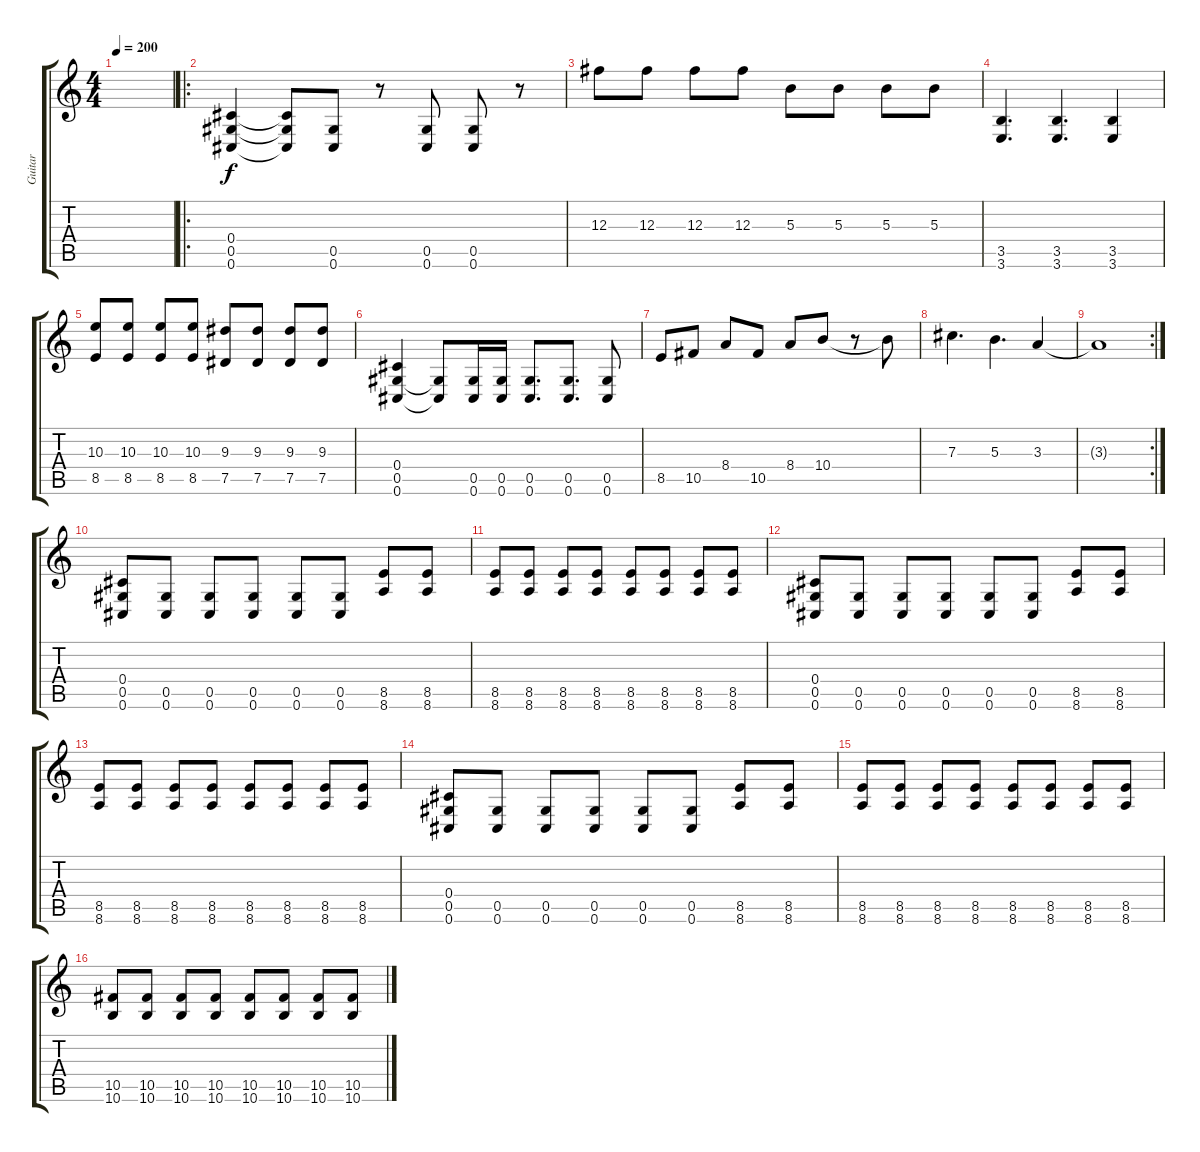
\track ("Guitar" "Guitar") {instrument distortionguitar}
\staff {score tabs}
\tuning (Eb4 Bb3 Gb3 Db3 Ab2 Db2) {hide}
\ts (4 4)
\tempo 200
\clef g2
\ks c
|
\ro
(0.4 0.5 0.6).4 (0.4{t} 0.5{t} 0.6{t}).8 (0.5 0.6).8 r.8 (0.5 0.6).8 (0.5 0.6).8 r.8 |
12.3.8 12.3.8 12.3.8 12.3.8 5.3.8 5.3.8 5.3.8 5.3.8 |
(3.5 3.6).4{d} (3.5 3.6).4{d} (3.5 3.6).4 |
(10.3 8.5).8 (10.3 8.5).8 (10.3 8.5).8 (10.3 8.5).8 (9.3 7.5).8 (9.3 7.5).8 (9.3 7.5).8 (9.3 7.5).8 |
(0.4 0.5 0.6).4 (0.5{t} 0.6{t}).8 (0.5 0.6).16 (0.5 0.6).16 (0.5 0.6).8{d} (0.5 0.6).8{d} (0.5 0.6).8 |
8.5.8 10.5.8 8.4.8 10.5.8 8.4.8 10.4.8 r.8 10.4{t}.8 |
7.3.4{d} 5.3.4{d} 3.3.4 |
\rc 2
3.3{t}.1 |
(0.4 0.5 0.6).8 (0.5 0.6).8 (0.5 0.6).8 (0.5 0.6).8 (0.5 0.6).8 (0.5 0.6).8 (8.5 8.6).8 (8.5 8.6).8 |
(8.5 8.6).8 (8.5 8.6).8 (8.5 8.6).8 (8.5 8.6).8 (8.5 8.6).8 (8.5 8.6).8 (8.5 8.6).8 (8.5 8.6).8 |
(0.4 0.5 0.6).8 (0.5 0.6).8 (0.5 0.6).8 (0.5 0.6).8 (0.5 0.6).8 (0.5 0.6).8 (8.5 8.6).8 (8.5 8.6).8 |
(8.5 8.6).8 (8.5 8.6).8 (8.5 8.6).8 (8.5 8.6).8 (8.5 8.6).8 (8.5 8.6).8 (8.5 8.6).8 (8.5 8.6).8 |
(0.4 0.5 0.6).8 (0.5 0.6).8 (0.5 0.6).8 (0.5 0.6).8 (0.5 0.6).8 (0.5 0.6).8 (8.5 8.6).8 (8.5 8.6).8 |
(8.5 8.6).8 (8.5 8.6).8 (8.5 8.6).8 (8.5 8.6).8 (8.5 8.6).8 (8.5 8.6).8 (8.5 8.6).8 (8.5 8.6).8 |
(10.5 10.6).8 (10.5 10.6).8 (10.5 10.6).8 (10.5 10.6).8 (10.5 10.6).8 (10.5 10.6).8 (10.5 10.6).8 (10.5 10.6).8
